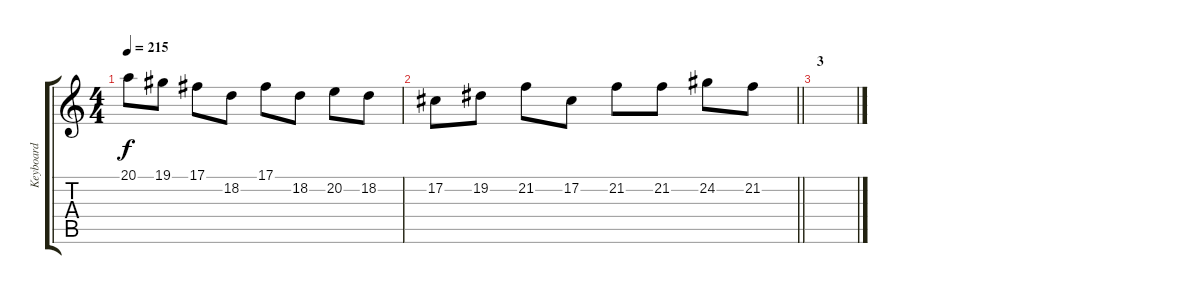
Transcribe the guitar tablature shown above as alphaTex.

\track ("Keyboard" "Keyboard") {instrument stringensemble1}
\staff {score tabs}
\tuning (Db4 Ab3 E3 B2 Gb2 Db2) {hide}
\ts (4 4)
\tempo 215
\clef g2
\ks c
20.1.8{dy f} 19.1.8 17.1.8 18.2.8 17.1.8 18.2.8 20.2.8 18.2.8 |
\barLineRight lightlight
17.2.8 19.2.8 21.2.8 17.2.8 21.2.8 21.2.8 24.2.8 21.2.8 |
\section ("" "3")
